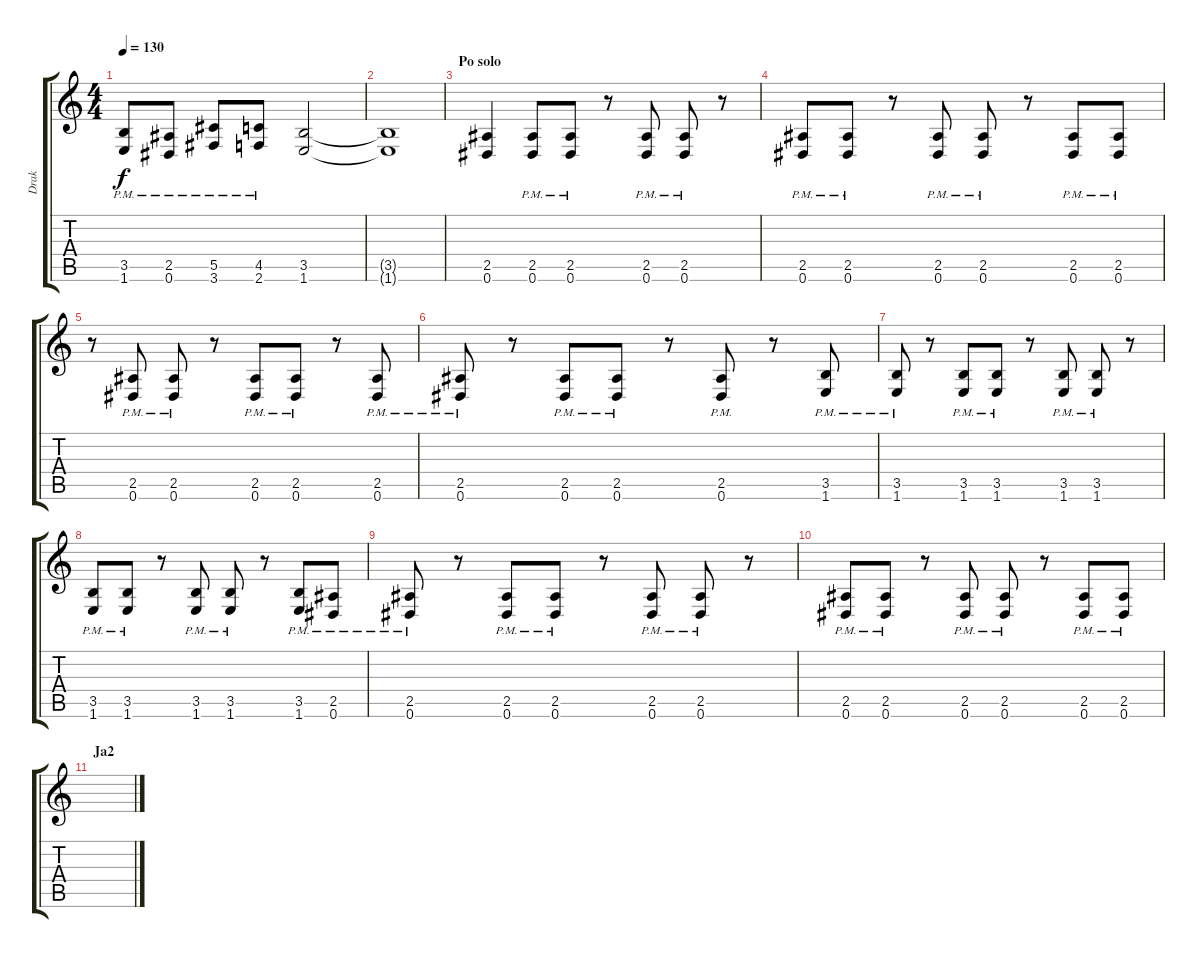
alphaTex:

\track ("Drak" "Drak") {instrument overdrivenguitar}
\staff {score tabs}
\tuning (Eb4 Bb3 Gb3 Db3 Ab2 Eb2) {hide}
\ts (4 4)
\tempo 130
\clef g2
\ks c
(3.5{pm} 1.6{pm}).8{dy f} (2.5{pm} 0.6{pm}).8 (5.5{pm} 3.6{pm}).8 (4.5{pm} 2.6{pm}).8 (3.5 1.6).2 |
(3.5{t} 1.6{t}).1 |
\section ("" "Po solo")
(2.5 0.6).4{balance 14} (2.5{pm} 0.6{pm}).8 (2.5{pm} 0.6{pm}).8 r.8 (2.5{pm} 0.6{pm}).8 (2.5{pm} 0.6{pm}).8 r.8 |
(2.5{pm} 0.6{pm}).8 (2.5{pm} 0.6{pm}).8 r.8 (2.5{pm} 0.6{pm}).8 (2.5{pm} 0.6{pm}).8 r.8 (2.5{pm} 0.6{pm}).8 (2.5{pm} 0.6{pm}).8 |
r.8 (2.5{pm} 0.6{pm}).8 (2.5{pm} 0.6{pm}).8 r.8 (2.5{pm} 0.6{pm}).8 (2.5{pm} 0.6{pm}).8 r.8 (2.5{pm} 0.6{pm}).8 |
(2.5{pm} 0.6{pm}).8 r.8 (2.5{pm} 0.6{pm}).8 (2.5{pm} 0.6{pm}).8 r.8 (2.5{pm} 0.6{pm}).8 r.8 (3.5{pm} 1.6{pm}).8 |
(3.5{pm} 1.6{pm}).8 r.8 (3.5{pm} 1.6{pm}).8 (3.5{pm} 1.6{pm}).8 r.8 (3.5{pm} 1.6{pm}).8 (3.5{pm} 1.6{pm}).8 r.8 |
(3.5{pm} 1.6{pm}).8 (3.5{pm} 1.6{pm}).8 r.8 (3.5{pm} 1.6{pm}).8 (3.5{pm} 1.6{pm}).8 r.8 (3.5{pm} 1.6{pm}).8 (2.5{pm} 0.6{pm}).8 |
(2.5{pm} 0.6{pm}).8 r.8 (2.5{pm} 0.6{pm}).8 (2.5{pm} 0.6{pm}).8 r.8 (2.5{pm} 0.6{pm}).8 (2.5{pm} 0.6{pm}).8 r.8 |
(2.5{pm} 0.6{pm}).8 (2.5{pm} 0.6{pm}).8 r.8 (2.5{pm} 0.6{pm}).8 (2.5{pm} 0.6{pm}).8 r.8 (2.5{pm} 0.6{pm}).8 (2.5{pm} 0.6{pm}).8 |
\section ("" "Ja2")
